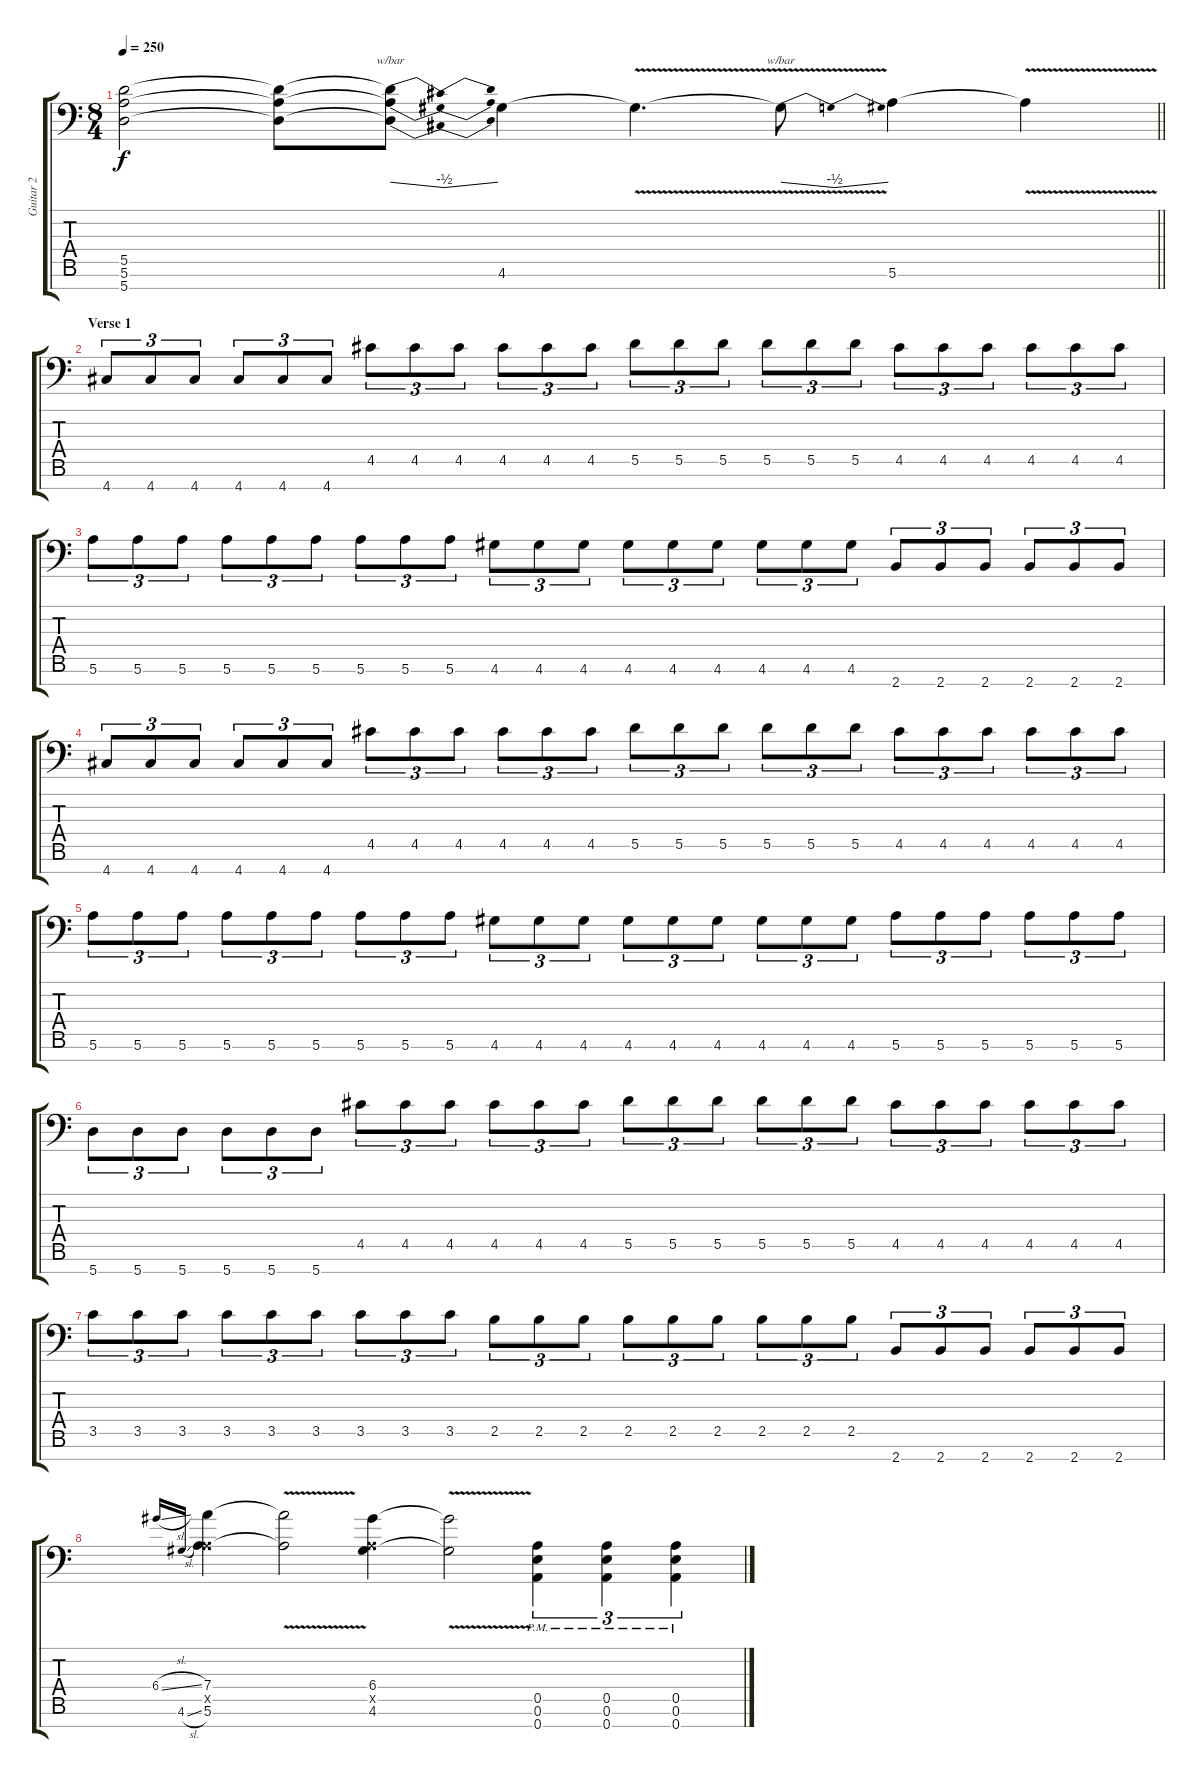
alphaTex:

\track ("Guitar 2" "Guitar 2") {instrument overdrivenguitar}
\staff {score tabs}
\tuning (E4 B3 G3 D3 A2 E2 A1) {hide}
\ts (8 4)
\tempo 250
\clef f4
\barLineRight lightlight
\ks c
(5.5 5.6 5.7).2{dy f} (5.5{t} 5.6{t} 5.7{t}).8 (5.5{t} 5.6{t} 5.7{t}).8{tbe (dip default 0 0 30 -2 60 0)} 4.6.4 4.6{v t}.4{d} 4.6{t}.8{tbe (dip default 0 0 30 -2 60 0)} 5.6.4 5.6{v t}.4 |
\section ("" "Verse 1")
4.7.8{tu (3 2)} 4.7.8{tu (3 2)} 4.7.8{tu (3 2)} 4.7.8{tu (3 2)} 4.7.8{tu (3 2)} 4.7.8{tu (3 2)} 4.5.8{tu (3 2)} 4.5.8{tu (3 2)} 4.5.8{tu (3 2)} 4.5.8{tu (3 2)} 4.5.8{tu (3 2)} 4.5.8{tu (3 2)} 5.5.8{tu (3 2)} 5.5.8{tu (3 2)} 5.5.8{tu (3 2)} 5.5.8{tu (3 2)} 5.5.8{tu (3 2)} 5.5.8{tu (3 2)} 4.5.8{tu (3 2)} 4.5.8{tu (3 2)} 4.5.8{tu (3 2)} 4.5.8{tu (3 2)} 4.5.8{tu (3 2)} 4.5.8{tu (3 2)} |
5.6.8{tu (3 2)} 5.6.8{tu (3 2)} 5.6.8{tu (3 2)} 5.6.8{tu (3 2)} 5.6.8{tu (3 2)} 5.6.8{tu (3 2)} 5.6.8{tu (3 2)} 5.6.8{tu (3 2)} 5.6.8{tu (3 2)} 4.6.8{tu (3 2)} 4.6.8{tu (3 2)} 4.6.8{tu (3 2)} 4.6.8{tu (3 2)} 4.6.8{tu (3 2)} 4.6.8{tu (3 2)} 4.6.8{tu (3 2)} 4.6.8{tu (3 2)} 4.6.8{tu (3 2)} 2.7.8{tu (3 2)} 2.7.8{tu (3 2)} 2.7.8{tu (3 2)} 2.7.8{tu (3 2)} 2.7.8{tu (3 2)} 2.7.8{tu (3 2)} |
4.7.8{tu (3 2)} 4.7.8{tu (3 2)} 4.7.8{tu (3 2)} 4.7.8{tu (3 2)} 4.7.8{tu (3 2)} 4.7.8{tu (3 2)} 4.5.8{tu (3 2)} 4.5.8{tu (3 2)} 4.5.8{tu (3 2)} 4.5.8{tu (3 2)} 4.5.8{tu (3 2)} 4.5.8{tu (3 2)} 5.5.8{tu (3 2)} 5.5.8{tu (3 2)} 5.5.8{tu (3 2)} 5.5.8{tu (3 2)} 5.5.8{tu (3 2)} 5.5.8{tu (3 2)} 4.5.8{tu (3 2)} 4.5.8{tu (3 2)} 4.5.8{tu (3 2)} 4.5.8{tu (3 2)} 4.5.8{tu (3 2)} 4.5.8{tu (3 2)} |
5.6.8{tu (3 2)} 5.6.8{tu (3 2)} 5.6.8{tu (3 2)} 5.6.8{tu (3 2)} 5.6.8{tu (3 2)} 5.6.8{tu (3 2)} 5.6.8{tu (3 2)} 5.6.8{tu (3 2)} 5.6.8{tu (3 2)} 4.6.8{tu (3 2)} 4.6.8{tu (3 2)} 4.6.8{tu (3 2)} 4.6.8{tu (3 2)} 4.6.8{tu (3 2)} 4.6.8{tu (3 2)} 4.6.8{tu (3 2)} 4.6.8{tu (3 2)} 4.6.8{tu (3 2)} 5.6.8{tu (3 2)} 5.6.8{tu (3 2)} 5.6.8{tu (3 2)} 5.6.8{tu (3 2)} 5.6.8{tu (3 2)} 5.6.8{tu (3 2)} |
5.7.8{tu (3 2)} 5.7.8{tu (3 2)} 5.7.8{tu (3 2)} 5.7.8{tu (3 2)} 5.7.8{tu (3 2)} 5.7.8{tu (3 2)} 4.5.8{tu (3 2)} 4.5.8{tu (3 2)} 4.5.8{tu (3 2)} 4.5.8{tu (3 2)} 4.5.8{tu (3 2)} 4.5.8{tu (3 2)} 5.5.8{tu (3 2)} 5.5.8{tu (3 2)} 5.5.8{tu (3 2)} 5.5.8{tu (3 2)} 5.5.8{tu (3 2)} 5.5.8{tu (3 2)} 4.5.8{tu (3 2)} 4.5.8{tu (3 2)} 4.5.8{tu (3 2)} 4.5.8{tu (3 2)} 4.5.8{tu (3 2)} 4.5.8{tu (3 2)} |
3.5.8{tu (3 2)} 3.5.8{tu (3 2)} 3.5.8{tu (3 2)} 3.5.8{tu (3 2)} 3.5.8{tu (3 2)} 3.5.8{tu (3 2)} 3.5.8{tu (3 2)} 3.5.8{tu (3 2)} 3.5.8{tu (3 2)} 2.5.8{tu (3 2)} 2.5.8{tu (3 2)} 2.5.8{tu (3 2)} 2.5.8{tu (3 2)} 2.5.8{tu (3 2)} 2.5.8{tu (3 2)} 2.5.8{tu (3 2)} 2.5.8{tu (3 2)} 2.5.8{tu (3 2)} 2.7.8{tu (3 2)} 2.7.8{tu (3 2)} 2.7.8{tu (3 2)} 2.7.8{tu (3 2)} 2.7.8{tu (3 2)} 2.7.8{tu (3 2)} |
6.4{sl}.16{gr onbeat} 4.6{sl}.16{gr onbeat} (7.4 0.5{x} 5.6).4 (7.4{v t} 5.6{v t}).2 (6.4 0.5{x} 4.6).4 (6.4{v t} 4.6{v t}).2 (0.5{pm} 0.6{pm} 0.7{pm}).4{tu (3 2)} (0.5{pm} 0.6{pm} 0.7{pm}).4{tu (3 2)} (0.5{pm} 0.6{pm} 0.7{pm}).4{tu (3 2)}
